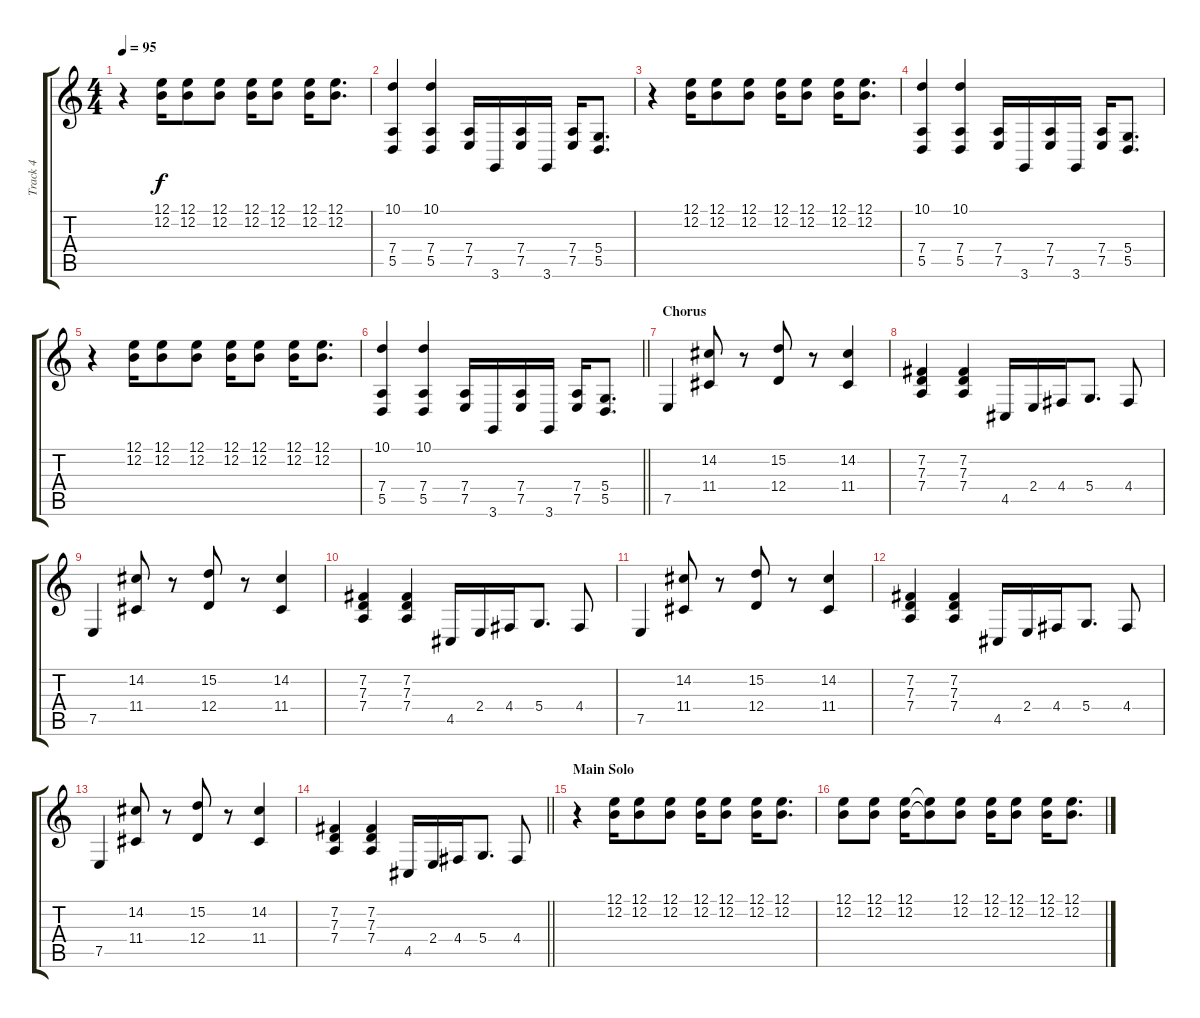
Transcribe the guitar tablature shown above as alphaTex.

\track ("Track 4" "Track 4") {instrument acousticgrandpiano}
\staff {score tabs}
\tuning (E4 B3 G3 D3 A2 E2) {hide}
\ts (4 4)
\tempo 95
\clef g2
\ks c
r.4{dy f} (12.1 12.2).16 (12.1 12.2).8 (12.1 12.2).8 (12.1 12.2).16 (12.1 12.2).8 (12.1 12.2).16 (12.1 12.2).8{d} |
(10.1 7.4 5.5).4 (10.1 7.4 5.5).4 (7.4 7.5).16 3.6.16 (7.4 7.5).16 3.6.16 (7.4 7.5).16 (5.4 5.5).8{d} |
r.4 (12.1 12.2).16 (12.1 12.2).8 (12.1 12.2).8 (12.1 12.2).16 (12.1 12.2).8 (12.1 12.2).16 (12.1 12.2).8{d} |
(10.1 7.4 5.5).4 (10.1 7.4 5.5).4 (7.4 7.5).16 3.6.16 (7.4 7.5).16 3.6.16 (7.4 7.5).16 (5.4 5.5).8{d} |
r.4 (12.1 12.2).16 (12.1 12.2).8 (12.1 12.2).8 (12.1 12.2).16 (12.1 12.2).8 (12.1 12.2).16 (12.1 12.2).8{d} |
\barLineRight lightlight
(10.1 7.4 5.5).4 (10.1 7.4 5.5).4 (7.4 7.5).16 3.6.16 (7.4 7.5).16 3.6.16 (7.4 7.5).16 (5.4 5.5).8{d} |
\section ("" "Chorus")
7.5.4 (14.2 11.4).8 r.8 (15.2 12.4).8 r.8 (14.2 11.4).4 |
(7.2 7.3 7.4).4 (7.2 7.3 7.4).4 4.5.16 2.4.16 4.4.16 5.4.8{d} 4.4.8 |
7.5.4 (14.2 11.4).8 r.8 (15.2 12.4).8 r.8 (14.2 11.4).4 |
(7.2 7.3 7.4).4 (7.2 7.3 7.4).4 4.5.16 2.4.16 4.4.16 5.4.8{d} 4.4.8 |
7.5.4 (14.2 11.4).8 r.8 (15.2 12.4).8 r.8 (14.2 11.4).4 |
(7.2 7.3 7.4).4 (7.2 7.3 7.4).4 4.5.16 2.4.16 4.4.16 5.4.8{d} 4.4.8 |
7.5.4 (14.2 11.4).8 r.8 (15.2 12.4).8 r.8 (14.2 11.4).4 |
\barLineRight lightlight
(7.2 7.3 7.4).4 (7.2 7.3 7.4).4 4.5.16 2.4.16 4.4.16 5.4.8{d} 4.4.8 |
\section ("" "Main Solo")
r.4 (12.1 12.2).16 (12.1 12.2).8 (12.1 12.2).8 (12.1 12.2).16 (12.1 12.2).8 (12.1 12.2).16 (12.1 12.2).8{d} |
(12.1 12.2).8 (12.1 12.2).8 (12.1 12.2).16 (12.1{t} 12.2{t}).8 (12.1 12.2).8 (12.1 12.2).16 (12.1 12.2).8 (12.1 12.2).16 (12.1 12.2).8{d}
